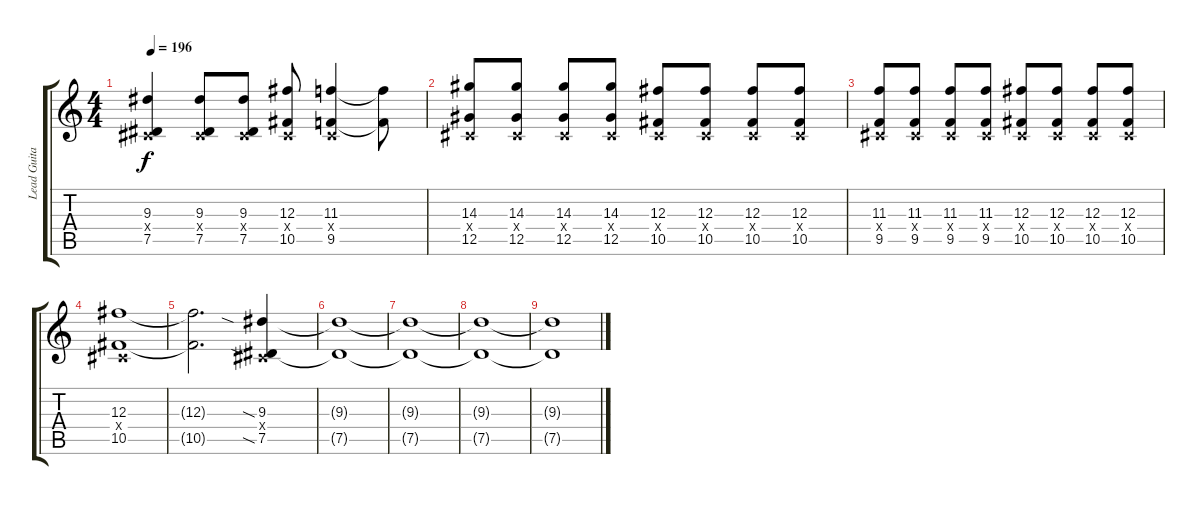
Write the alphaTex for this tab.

\track ("Lead Guitar  " "Lead Guita") {instrument overdrivenguitar}
\staff {score tabs}
\tuning (Eb4 Bb3 Gb3 Db3 Ab2 Eb2) {hide}
\ts (4 4)
\tempo 196
\clef g2
\ks c
(9.3 0.4{x} 7.5).4{dy f} (9.3 0.4{x} 7.5).8 (9.3 0.4{x} 7.5).8 (12.3 0.4{x} 10.5).8 (11.3 0.4{x} 9.5).4 (11.3{t} 9.5{t}).8 |
(14.3 0.4{x} 12.5).8 (14.3 0.4{x} 12.5).8 (14.3 0.4{x} 12.5).8 (14.3 0.4{x} 12.5).8 (12.3 0.4{x} 10.5).8 (12.3 0.4{x} 10.5).8 (12.3 0.4{x} 10.5).8 (12.3 0.4{x} 10.5).8 |
(11.3 0.4{x} 9.5).8 (11.3 0.4{x} 9.5).8 (11.3 0.4{x} 9.5).8 (11.3 0.4{x} 9.5).8 (12.3 0.4{x} 10.5).8 (12.3 0.4{x} 10.5).8 (12.3 0.4{x} 10.5).8 (12.3 0.4{x} 10.5).8 |
(12.3 0.4{x} 10.5).1 |
(12.3{t} 10.5{t}).2{d} (9.3{sia} 0.4{x} 7.5{sia}).4 |
(9.3{t} 7.5{t}).1 |
(9.3{t} 7.5{t}).1 |
(9.3{t} 7.5{t}).1 |
(9.3{t} 7.5{t}).1
